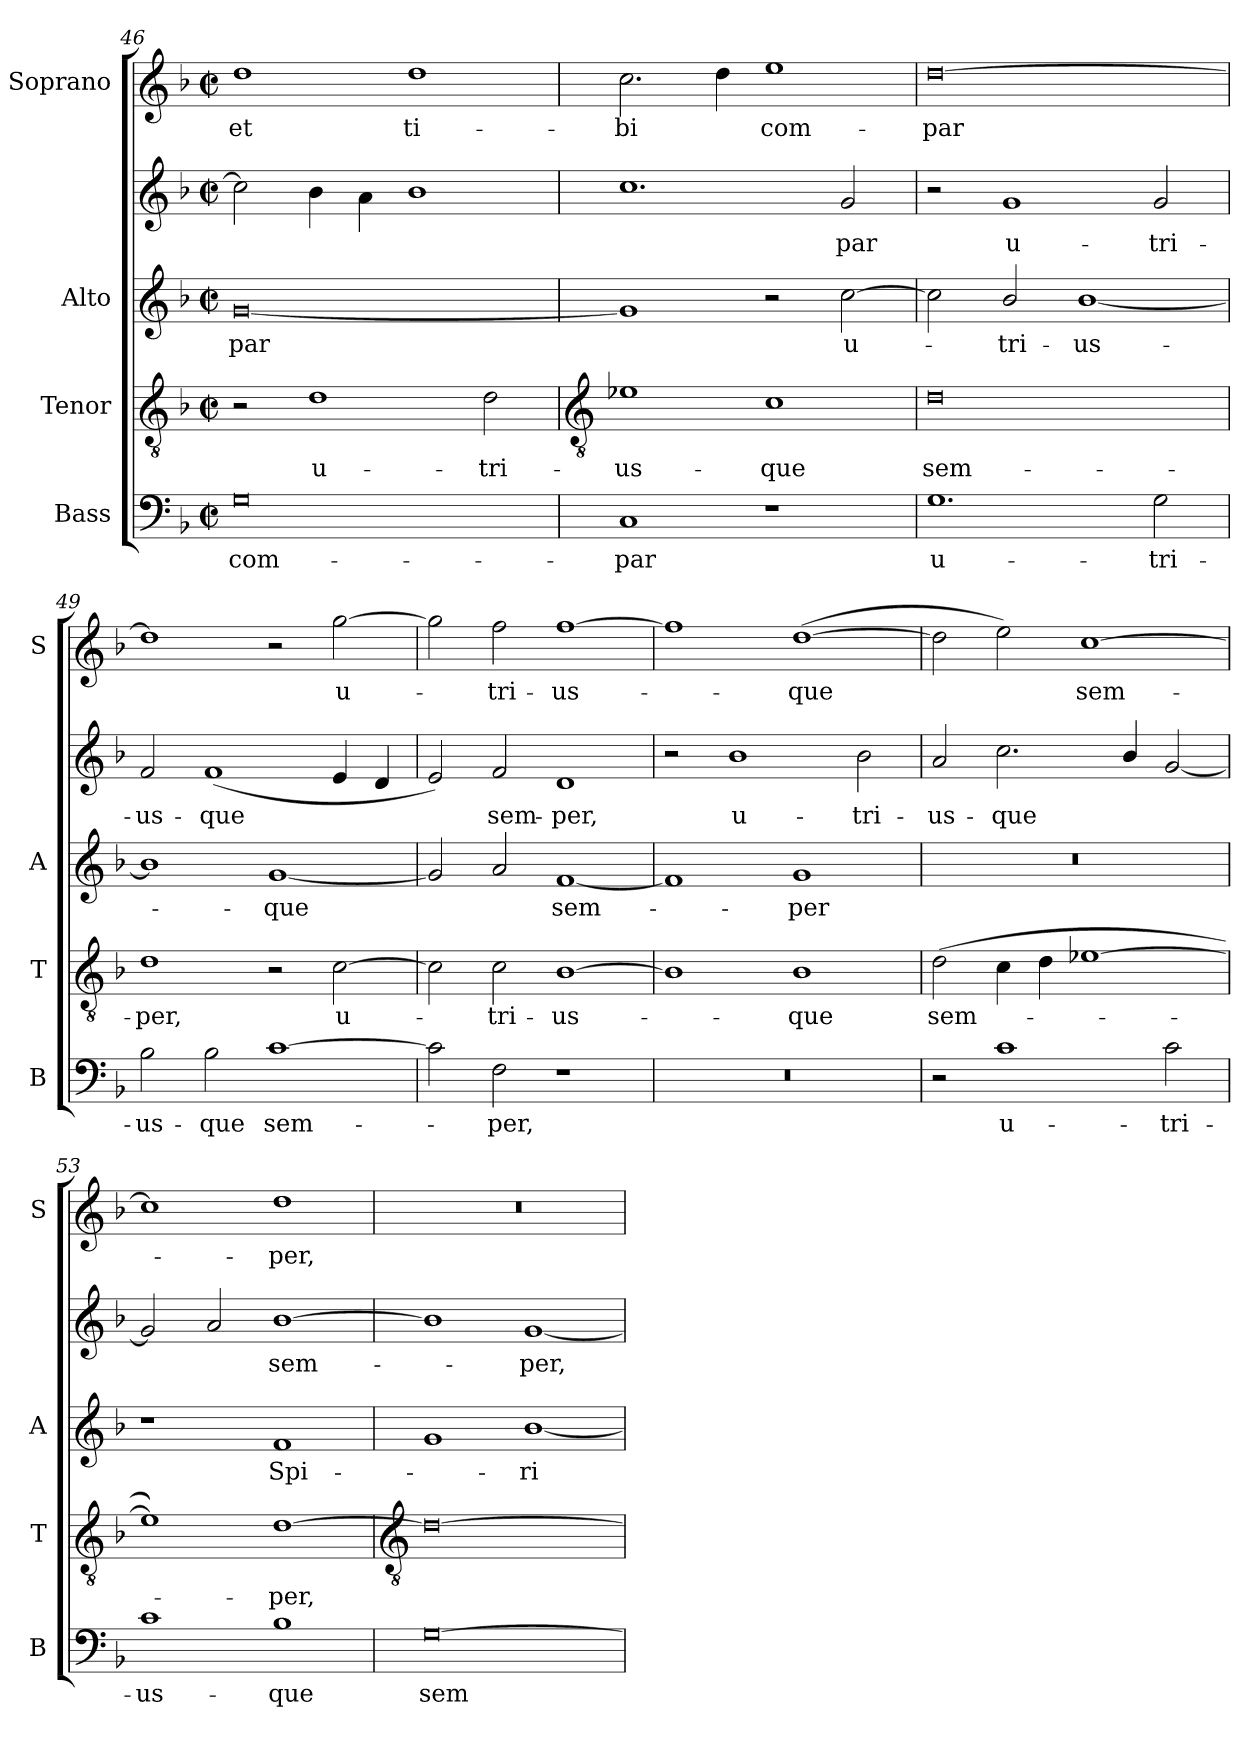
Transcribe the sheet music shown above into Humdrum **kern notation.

**kern	**text	**kern	**text	**kern	**text	**kern	**text	**kern	**text
*part4	*part4	*part3	*part3	*part2	*part2	*part2	*part2	*part1	*part1
*staff5	*staff5	*staff4	*staff4	*staff3	*staff3	*staff2	*staff2	*staff1	*staff1
*I"Bass	*	*I"Tenor	*	*I"Alto	*	*	*	*I"Soprano	*
*I'B	*	*I'T	*	*I'A	*	*	*	*I'S	*
*clefF4	*	*clefGv2	*	*clefG2	*	*clefG2	*	*clefG2	*
*k[b-]	*	*k[b-]	*	*k[b-]	*	*k[b-]	*	*k[b-]	*
*F:	*	*F:	*	*F:	*	*F:	*	*F:	*
*M4/2	*	*M4/2	*	*M4/2	*	*M4/2	*	*M4/2	*
*met(c|)	*	*met(c|)	*	*met(c|)	*	*met(c|)	*	*met(c|)	*
=46	=46	=46	=46	=46	=46	=46	=46	=46	=46
!	!LO:LY:b	!	!	!	!LO:LY:b	!	!	!	!LO:LY:b
0G	com-	2r	.	[0g	-par	2cc]	.	1dd	et
!	!	!	!LO:LY:b	!	!	!	!	!	!
.	.	1d	u-	.	.	4b-	.	.	.
.	.	.	.	.	.	4a\	.	.	.
!	!	!	!	!	!	!	!	!	!LO:LY:b
.	.	.	.	.	.	1b-	.	1dd	ti-
!	!	!	!LO:LY:b	!	!	!	!	!	!
.	.	2d	-tri-	.	.	.	.	.	.
!!LO:LB:g=z
=47	=47	=47	=47	=47	=47	=47	=47	=47	=47
*	*	*clefGv2	*	*	*	*	*	*	*
!	!LO:LY:b	!	!LO:LY:b	!	!	!	!	!	!LO:LY:b
1C	-par	1e-X	-us-	1g]	.	1.cc	.	2.cc	-bi
.	.	.	.	.	.	.	.	4dd	.
!	!	!	!LO:LY:b	!	!	!	!	!	!LO:LY:b
1r	.	1c	-que	2r	.	.	.	1ee	com-
!	!	!	!	!	!LO:LY:b	!	!LO:LY:b	!	!
.	.	.	.	[2cc	u-	2g	par	.	.
=48	=48	=48	=48	=48	=48	=48	=48	=48	=48
!	!LO:LY:b	!	!LO:LY:b	!	!	!	!	!	!LO:LY:b
1.G	u-	0d	sem-	2cc]	.	2r	.	[0dd	-par
!	!	!	!	!	!LO:LY:b	!	!LO:LY:b	!	!
.	.	.	.	2b-/	-tri-	1g	u-	.	.
!	!	!	!	!	!LO:LY:b	!	!	!	!
.	.	.	.	[1b-/	-us-	.	.	.	.
!	!LO:LY:b	!	!	!	!	!	!LO:LY:b	!	!
2G	-tri-	.	.	.	.	2g	-tri-	.	.
=49	=49	=49	=49	=49	=49	=49	=49	=49	=49
!	!LO:LY:b	!	!LO:LY:b	!	!	!	!LO:LY:b	!	!
2B-	-us-	1d	-per,	1b-/]	.	2f	us-	1dd]	.
!	!LO:LY:b	!	!	!	!	!	!LO:LY:b	!	!
2B-	-que	.	.	.	.	(<1f	-que	.	.
!	!LO:LY:b	!	!	!	!LO:LY:b	!	!	!	!
[1c	sem-	2r	.	[1g	que	.	.	2r	.
!	!	!	!LO:LY:b	!	!	!	!	!	!LO:LY:b
.	.	[2c	u-	.	.	4e	.	[2gg	u-
.	.	.	.	.	.	4d	.	.	.
=50	=50	=50	=50	=50	=50	=50	=50	=50	=50
2c]	.	2c]	.	2g]	.	2e)	.	2gg]	.
!	!LO:LY:b	!	!LO:LY:b	!	!	!	!LO:LY:b	!	!LO:LY:b
2F	per,	2c	tri-	2a	.	2f	sem-	2ff	tri-
!	!	!	!LO:LY:b	!	!LO:LY:b	!	!LO:LY:b	!	!LO:LY:b
1r	.	[1B-	-us-	[1f	sem-	1d	-per,	[1ff	-us-
=51	=51	=51	=51	=51	=51	=51	=51	=51	=51
0r	.	1B-]	.	1f]	.	2r	.	1ff]	.
!	!	!	!	!	!	!	!LO:LY:b	!	!
.	.	.	.	.	.	1b-	u-	.	.
!	!	!	!LO:LY:b	!	!LO:LY:b	!	!	!	!LO:LY:b
.	.	1B-	que	1g	-per	.	.	(>[1dd	que
!	!	!	!	!	!	!	!LO:LY:b	!	!
.	.	.	.	.	.	2b-	-tri-	.	.
=52	=52	=52	=52	=52	=52	=52	=52	=52	=52
!	!	!	!LO:LY:b	!	!	!	!LO:LY:b	!	!
2r	.	(>2d	sem-	0r	.	2a	us-	2dd]	.
!	!LO:LY:b	!	!	!	!	!	!LO:LY:b	!	!
1c	u-	4c	.	.	.	2.cc	-que	2ee)	.
.	.	4d	.	.	.	.	.	.	.
!	!	!	!	!	!	!	!	!	!LO:LY:b
.	.	[1e-X	.	.	.	.	.	[1cc	sem-
.	.	.	.	.	.	4b-/	.	.	.
!	!LO:LY:b	!	!	!	!	!	!	!	!
2c	-tri-	.	.	.	.	[2g	.	.	.
=53	=53	=53	=53	=53	=53	=53	=53	=53	=53
!	!LO:LY:b	!	!	!	!	!	!	!	!
1c	-us-	1e-])	.	1r	.	2g]	.	1cc]	.
.	.	.	.	.	.	2a	.	.	.
!	!LO:LY:b	!	!LO:LY:b	!	!LO:LY:b	!	!LO:LY:b	!	!LO:LY:b
1B-	-que	[1d	per,	1f	Spi-	[1b-	sem-	1dd	per,
!!LO:LB:g=z
=54	=54	=54	=54	=54	=54	=54	=54	=54	=54
*	*	*clefGv2	*	*	*	*	*	*	*
!	!LO:LY:b	!	!	!	!	!	!	!	!
[0G	sem-	0d_	.	1g	.	1b-]	.	0r	.
!	!	!	!	!	!LO:LY:b	!	!LO:LY:b	!	!
.	.	.	.	[1b-/	ri-	[1g	per,	.	.
=	=	=	=	=	=	=	=	=	=
*-	*-	*-	*-	*-	*-	*-	*-	*-	*-
